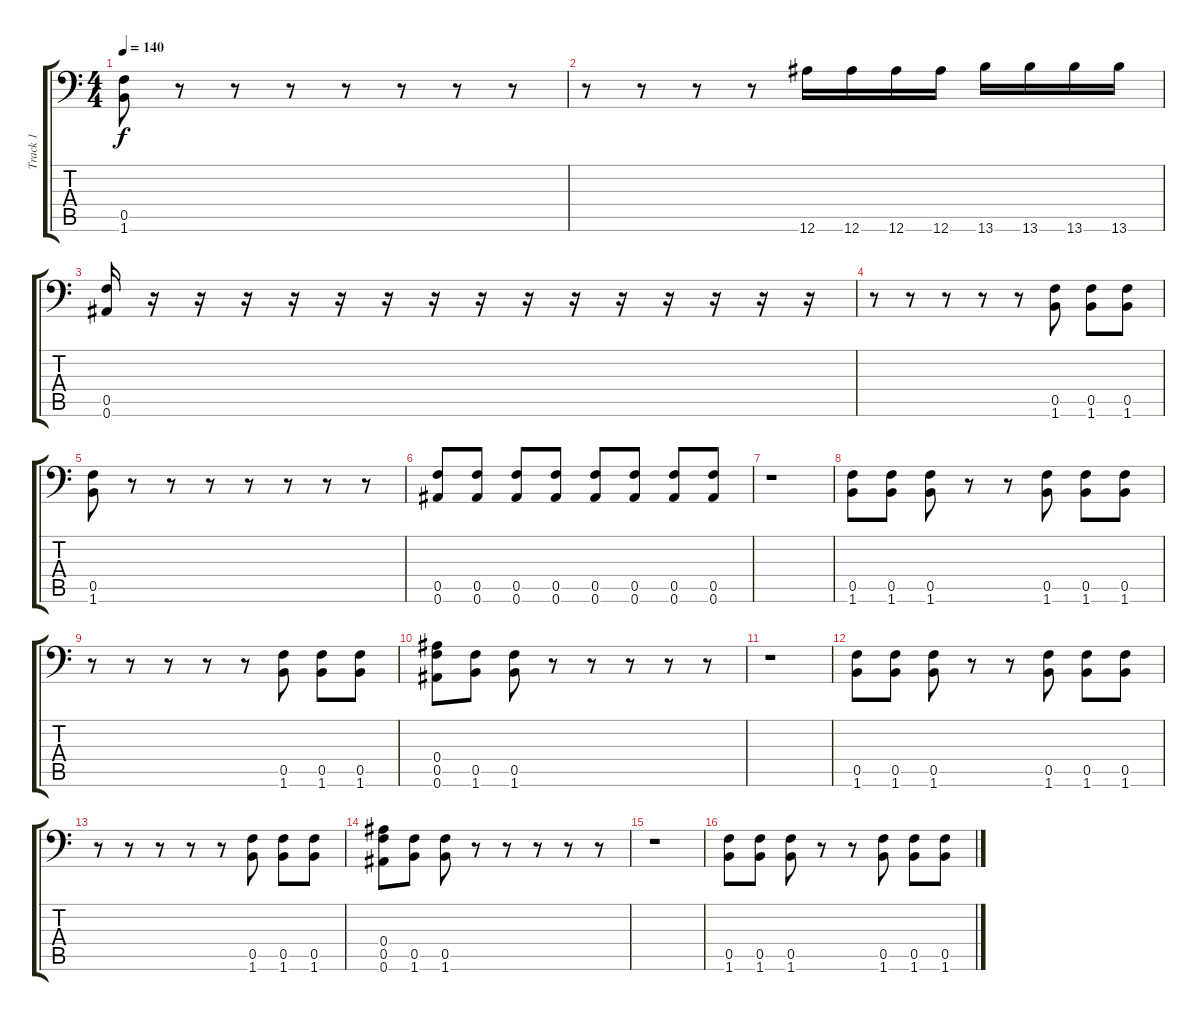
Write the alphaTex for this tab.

\track ("Track 1" "Track 1") {instrument distortionguitar}
\staff {score tabs}
\tuning (C4 G3 Eb3 Bb2 F2 Bb1) {hide}
\ts (4 4)
\tempo 140
\clef f4
\ks c
(0.5 1.6).8{dy f} r.8 r.8 r.8 r.8 r.8 r.8 r.8 |
r.8 r.8 r.8 r.8 12.6.16 12.6.16 12.6.16 12.6.16 13.6.16 13.6.16 13.6.16 13.6.16 |
(0.5 0.6).16 r.16 r.16 r.16 r.16 r.16 r.16 r.16 r.16 r.16 r.16 r.16 r.16 r.16 r.16 r.16 |
r.8 r.8 r.8 r.8 r.8 (0.5 1.6).8 (0.5 1.6).8 (0.5 1.6).8 |
(0.5 1.6).8 r.8 r.8 r.8 r.8 r.8 r.8 r.8 |
(0.5 0.6).8 (0.5 0.6).8 (0.5 0.6).8 (0.5 0.6).8 (0.5 0.6).8 (0.5 0.6).8 (0.5 0.6).8 (0.5 0.6).8 |
r.1 |
(0.5 1.6).8 (0.5 1.6).8 (0.5 1.6).8 r.8 r.8 (0.5 1.6).8 (0.5 1.6).8 (0.5 1.6).8 |
r.8 r.8 r.8 r.8 r.8 (0.5 1.6).8 (0.5 1.6).8 (0.5 1.6).8 |
(0.4 0.5 0.6).8 (0.5 1.6).8 (0.5 1.6).8 r.8 r.8 r.8 r.8 r.8 |
r.1 |
(0.5 1.6).8 (0.5 1.6).8 (0.5 1.6).8 r.8 r.8 (0.5 1.6).8 (0.5 1.6).8 (0.5 1.6).8 |
r.8 r.8 r.8 r.8 r.8 (0.5 1.6).8 (0.5 1.6).8 (0.5 1.6).8 |
(0.4 0.5 0.6).8 (0.5 1.6).8 (0.5 1.6).8 r.8 r.8 r.8 r.8 r.8 |
r.1 |
(0.5 1.6).8 (0.5 1.6).8 (0.5 1.6).8 r.8 r.8 (0.5 1.6).8 (0.5 1.6).8 (0.5 1.6).8
